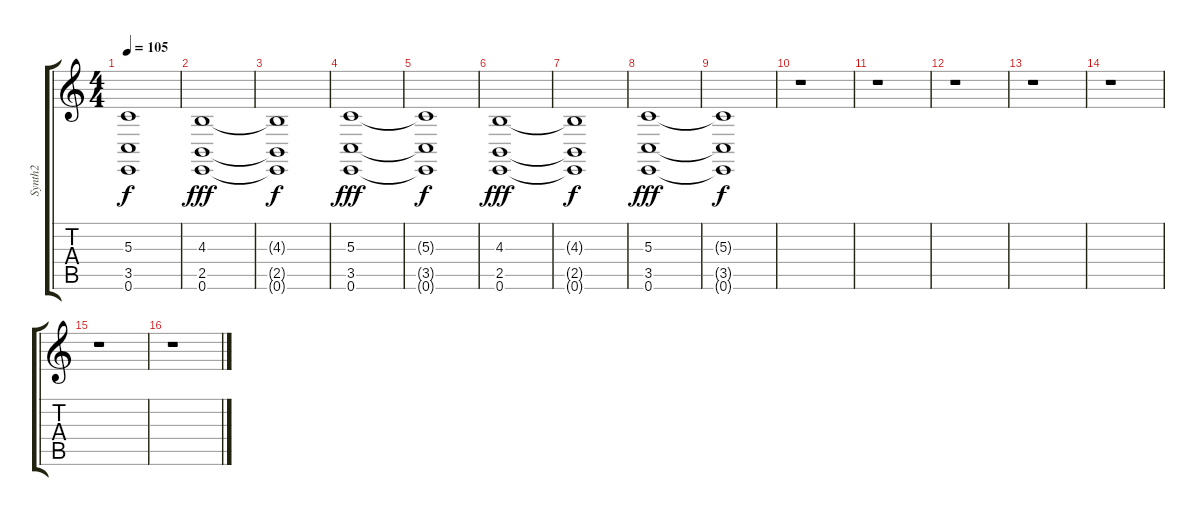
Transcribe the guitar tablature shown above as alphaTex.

\track ("Synth2" "Synth2") {instrument synthvoice}
\staff {score tabs}
\tuning (E4 B3 G3 D3 A2 E2) {hide}
\ts (4 4)
\tempo 105
\clef g2
\ks c
(5.3{t} 3.5{t} 0.6{t}).1{dy f} |
(4.3 2.5 0.6).1{dy fff} |
(4.3{t} 2.5{t} 0.6{t}).1{dy f} |
(5.3 3.5 0.6).1{dy fff} |
(5.3{t} 3.5{t} 0.6{t}).1{dy f} |
(4.3 2.5 0.6).1{dy fff} |
(4.3{t} 2.5{t} 0.6{t}).1{dy f} |
(5.3 3.5 0.6).1{dy fff} |
(5.3{t} 3.5{t} 0.6{t}).1{dy f} |
r.1 |
r.1 |
r.1 |
r.1 |
r.1 |
r.1 |
r.1
